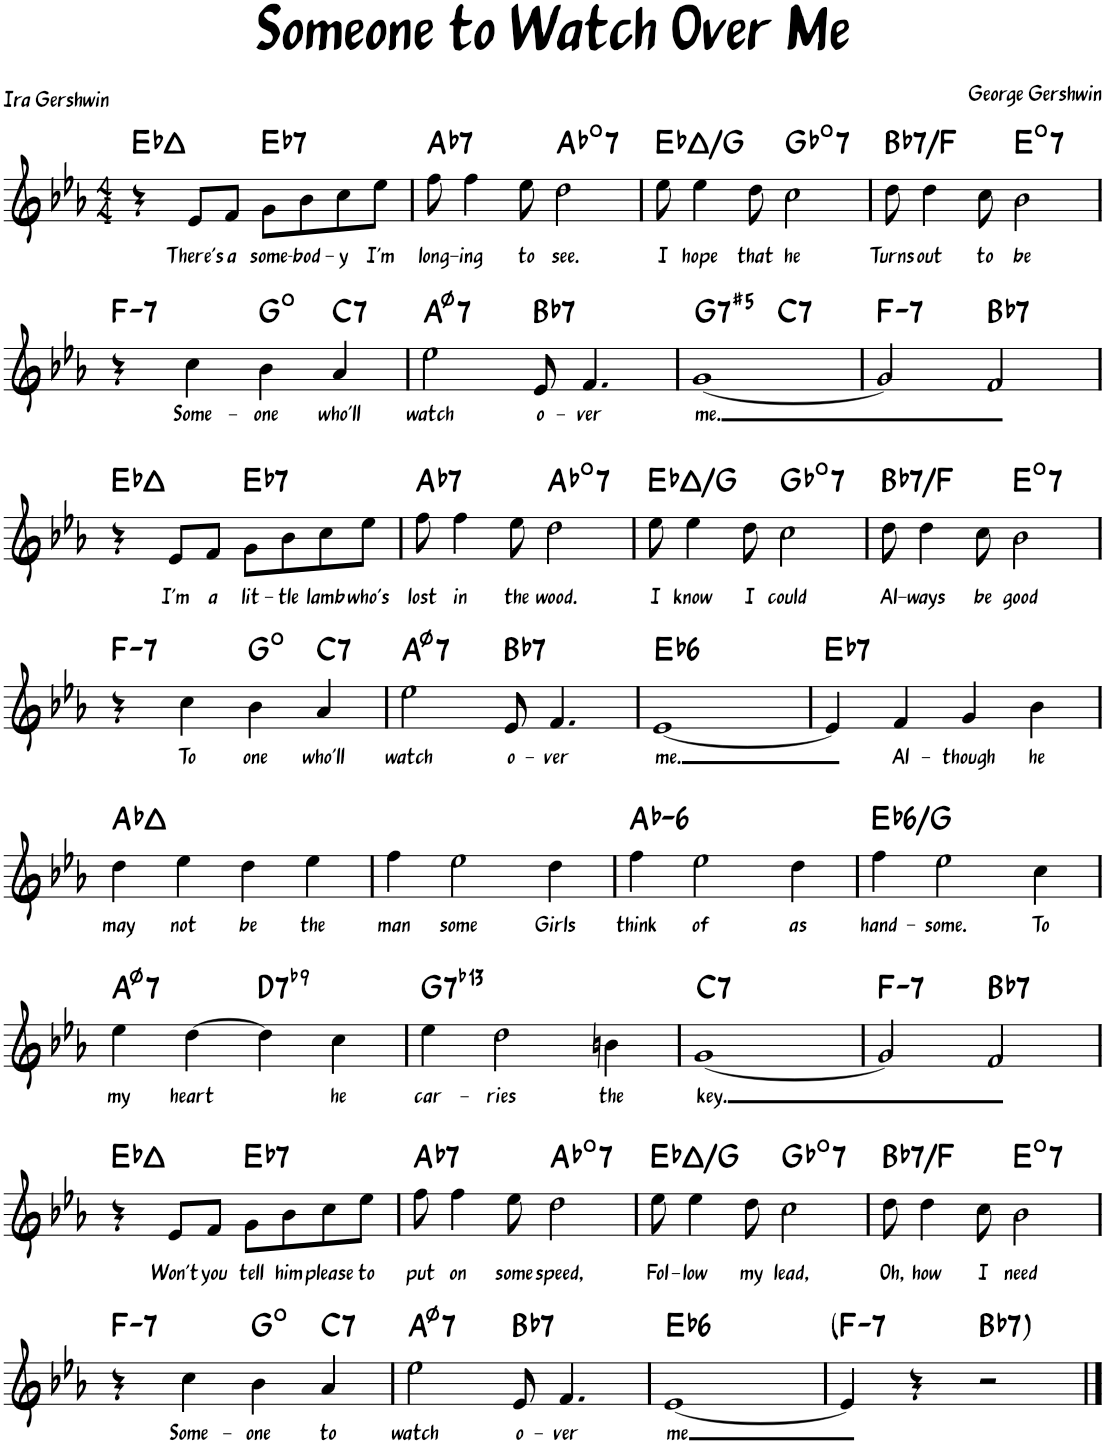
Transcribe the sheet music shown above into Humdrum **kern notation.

**kern	**text	**harte
*part1	*part1	*part1
*staff1	*staff1	*
*I"Piano	*	*
*I'Pno.	*	*
*clefG2	*	*
*k[b-e-a-]	*	*
*M4/4	*	*
=1	=1	=1
4r	.	Eb:maj
!	!LO:LY:b	!
8e-/L	There's	.
!	!LO:LY:b	!
8f/J	a	.
!	!LO:LY:b	!LO:H:kt=7
8g\L	some-	Eb:7
!	!LO:LY:b	!
8b-\	-bod-	.
!	!LO:LY:b	!
8cc\	-y	.
!	!LO:LY:b	!
8ee-\J	I'm	.
=2	=2	=2
!	!LO:LY:b	!LO:H:kt=7
8ff\	long-	Ab:7
!	!LO:LY:b	!
4ff\	-ing	.
!	!LO:LY:b	!
8ee-\	to	.
!	!LO:LY:b	!LO:H:kt=7
2dd\	see.	Ab:dim7
=3	=3	=3
!	!LO:LY:b	!
8ee-\	I	Eb:maj/3
!	!LO:LY:b	!
4ee-\	hope	.
!	!LO:LY:b	!
8dd\	that	.
!	!LO:LY:b	!LO:H:kt=7
2cc\	he	Gb:dim7
=4	=4	=4
!	!LO:LY:b	!LO:H:kt=7
8dd\	Turns	Bb:7/5
!	!LO:LY:b	!
4dd\	out	.
!	!LO:LY:b	!
8cc\	to	.
!	!LO:LY:b	!LO:H:kt=7
2b-\	be	E:dim7
!!LO:LB:g=z
=5	=5	=5
!	!	!LO:H:kt=7
4r	.	F:min7
!	!LO:LY:b	!
4cc\	Some-	.
!	!LO:LY:b	!
4b-\	-one	G:dim
!	!LO:LY:b	!LO:H:kt=7
4a-/	who'll	C:7
=6	=6	=6
!	!LO:LY:b	!LO:H:kt=7
2ee-\	watch	A:hdim7
!	!LO:LY:b	!LO:H:kt=7
8e-/	o-	Bb:7
!	!LO:LY:b	!
4.f/	-ver	.
=7	=7	=7
!	!LO:LY:b	!LO:H:kt=7
*^	*	*
[1g	2ryy	me.	G:(3,#5,b7)
!	!	!	!LO:H:kt=7
.	2ryy	.	C:7
=8	=8	=8	=8
!	!	!	!LO:H:kt=7
*v	*v	*	*
2g/]	.	F:min7
!	!	!LO:H:kt=7
2f/	.	Bb:7
!!LO:LB:g=z
=9	=9	=9
4r	.	Eb:maj
!	!LO:LY:b	!
8e-/L	I'm	.
!	!LO:LY:b	!
8f/J	a	.
!	!LO:LY:b	!LO:H:kt=7
8g\L	lit-	Eb:7
!	!LO:LY:b	!
8b-\	-tle	.
!	!LO:LY:b	!
8cc\	lamb	.
!	!LO:LY:b	!
8ee-\J	who's	.
=10	=10	=10
!	!LO:LY:b	!LO:H:kt=7
8ff\	lost	Ab:7
!	!LO:LY:b	!
4ff\	in	.
!	!LO:LY:b	!
8ee-\	the	.
!	!LO:LY:b	!LO:H:kt=7
2dd\	wood.	Ab:dim7
=11	=11	=11
!	!LO:LY:b	!
8ee-\	I	Eb:maj/3
!	!LO:LY:b	!
4ee-\	know	.
!	!LO:LY:b	!
8dd\	I	.
!	!LO:LY:b	!LO:H:kt=7
2cc\	could	Gb:dim7
=12	=12	=12
!	!LO:LY:b	!LO:H:kt=7
8dd\	Al-	Bb:7/5
!	!LO:LY:b	!
4dd\	-ways	.
!	!LO:LY:b	!
8cc\	be	.
!	!LO:LY:b	!LO:H:kt=7
2b-\	good	E:dim7
!!LO:LB:g=z
=13	=13	=13
!	!	!LO:H:kt=7
4r	.	F:min7
!	!LO:LY:b	!
4cc\	To	.
!	!LO:LY:b	!
4b-\	one	G:dim
!	!LO:LY:b	!LO:H:kt=7
4a-/	who'll	C:7
=14	=14	=14
!	!LO:LY:b	!LO:H:kt=7
2ee-\	watch	A:hdim7
!	!LO:LY:b	!LO:H:kt=7
8e-/	o-	Bb:7
!	!LO:LY:b	!
4.f/	-ver	.
=15	=15	=15
!	!LO:LY:b	!LO:H:kt=6
[1e-	me.	Eb:maj6
=16	=16	=16
!	!	!LO:H:kt=7
4e-/]	.	Eb:7
!	!LO:LY:b	!
4f/	Al-	.
!	!LO:LY:b	!
4g/	-though	.
!	!LO:LY:b	!
4b-\	he	.
!!LO:LB:g=z
=17	=17	=17
!	!LO:LY:b	!
4dd\	may	Ab:maj
!	!LO:LY:b	!
4ee-\	not	.
!	!LO:LY:b	!
4dd\	be	.
!	!LO:LY:b	!
4ee-\	the	.
=18	=18	=18
!	!LO:LY:b	!
4ff\	man	.
!	!LO:LY:b	!
2ee-\	some	.
!	!LO:LY:b	!
4dd\	Girls	.
=19	=19	=19
!	!LO:LY:b	!LO:H:kt=6
4ff\	think	Ab:min6
!	!LO:LY:b	!
2ee-\	of	.
!	!LO:LY:b	!
4dd\	as	.
=20	=20	=20
!	!LO:LY:b	!LO:H:kt=6
4ff\	hand-	Eb:maj6/3
!	!LO:LY:b	!
2ee-\	-some.	.
!	!LO:LY:b	!
4cc\	To	.
!!LO:LB:g=z
=21	=21	=21
!	!LO:LY:b	!LO:H:kt=7
4ee-\	my	A:hdim7
!	!LO:LY:b	!
[4dd\	heart	.
!	!	!LO:H:kt=7
4dd\]	.	D:7(b9)
!	!LO:LY:b	!
4cc\	he	.
=22	=22	=22
!	!LO:LY:b	!LO:H:kt=7
4ee-\	car-	G:7(b13)
!	!LO:LY:b	!
2dd\	-ries	.
!	!LO:LY:b	!
4bn\	the	.
=23	=23	=23
!	!LO:LY:b	!LO:H:kt=7
[1g	key.	C:7
=24	=24	=24
!	!	!LO:H:kt=7
2g/]	.	F:min7
!	!	!LO:H:kt=7
2f/	.	Bb:7
!!LO:LB:g=z
=25	=25	=25
4r	.	Eb:maj
!	!LO:LY:b	!
8e-/L	Won't	.
!	!LO:LY:b	!
8f/J	you	.
!	!LO:LY:b	!LO:H:kt=7
8g\L	tell	Eb:7
!	!LO:LY:b	!
8b-\	him	.
!	!LO:LY:b	!
8cc\	please	.
!	!LO:LY:b	!
8ee-\J	to	.
=26	=26	=26
!	!LO:LY:b	!LO:H:kt=7
8ff\	put	Ab:7
!	!LO:LY:b	!
4ff\	on	.
!	!LO:LY:b	!
8ee-\	some	.
!	!LO:LY:b	!LO:H:kt=7
2dd\	speed,	Ab:dim7
=27	=27	=27
!	!LO:LY:b	!
8ee-\	Fol-	Eb:maj/3
!	!LO:LY:b	!
4ee-\	-low	.
!	!LO:LY:b	!
8dd\	my	.
!	!LO:LY:b	!LO:H:kt=7
2cc\	lead,	Gb:dim7
=28	=28	=28
!	!LO:LY:b	!LO:H:kt=7
8dd\	Oh,	Bb:7/5
!	!LO:LY:b	!
4dd\	how	.
!	!LO:LY:b	!
8cc\	I	.
!	!LO:LY:b	!LO:H:kt=7
2b-\	need	E:dim7
!!LO:LB:g=z
=29	=29	=29
!	!	!LO:H:kt=7
4r	.	F:min7
!	!LO:LY:b	!
4cc\	Some-	.
!	!LO:LY:b	!
4b-\	-one	G:dim
!	!LO:LY:b	!LO:H:kt=7
4a-/	to	C:7
=30	=30	=30
!	!LO:LY:b	!LO:H:kt=7
2ee-\	watch	A:hdim7
!	!LO:LY:b	!LO:H:kt=7
8e-/	o-	Bb:7
!	!LO:LY:b	!
4.f/	-ver	.
=31	=31	=31
!	!LO:LY:b	!LO:H:kt=6
[1e-	me	Eb:maj6
=32	=32	=32
!	!	!LO:H:kt=7
4e-/]	.	F:min7
4r	.	.
!	!	!LO:H:kt=7
2r	.	Bb:7
==	==	==
*-	*-	*-
